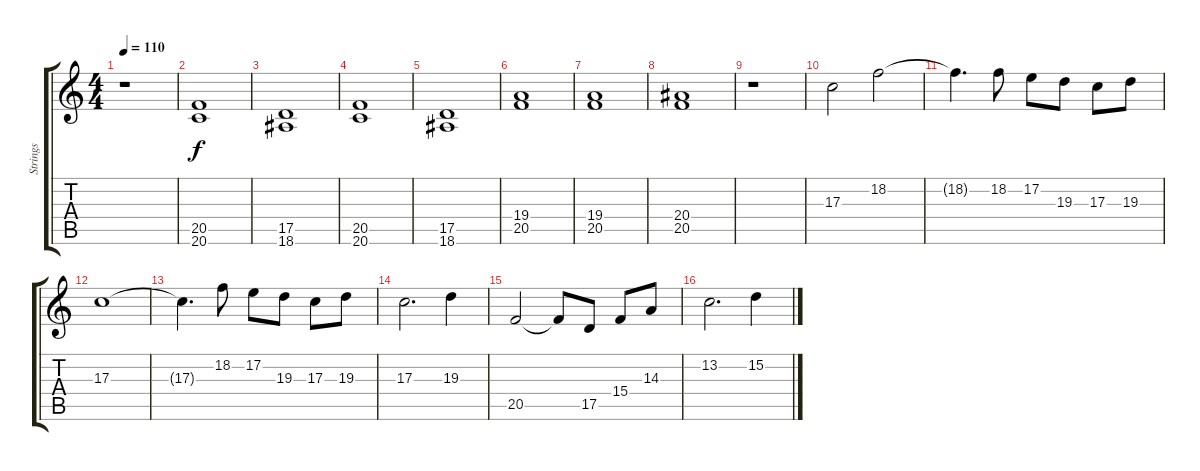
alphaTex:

\track ("Strings" "Strings") {instrument stringensemble1}
\staff {score tabs}
\tuning (E4 B3 G3 D3 A2 E2) {hide}
\ts (4 4)
\tempo 110
\clef g2
\ks c
r.1{dy f} |
(20.5 20.6).1 |
(17.5 18.6).1 |
(20.5 20.6).1 |
(17.5 18.6).1 |
(19.4 20.5).1 |
(19.4 20.5).1 |
(20.4 20.5).1 |
r.1 |
17.3.2 18.2.2 |
18.2{t}.4{d} 18.2.8 17.2.8 19.3.8 17.3.8 19.3.8 |
17.3.1 |
17.3{t}.4{d} 18.2.8 17.2.8 19.3.8 17.3.8 19.3.8 |
17.3.2{d} 19.3.4 |
20.5.2 20.5{t}.8 17.5.8 15.4.8 14.3.8 |
13.2.2{d} 15.2.4
